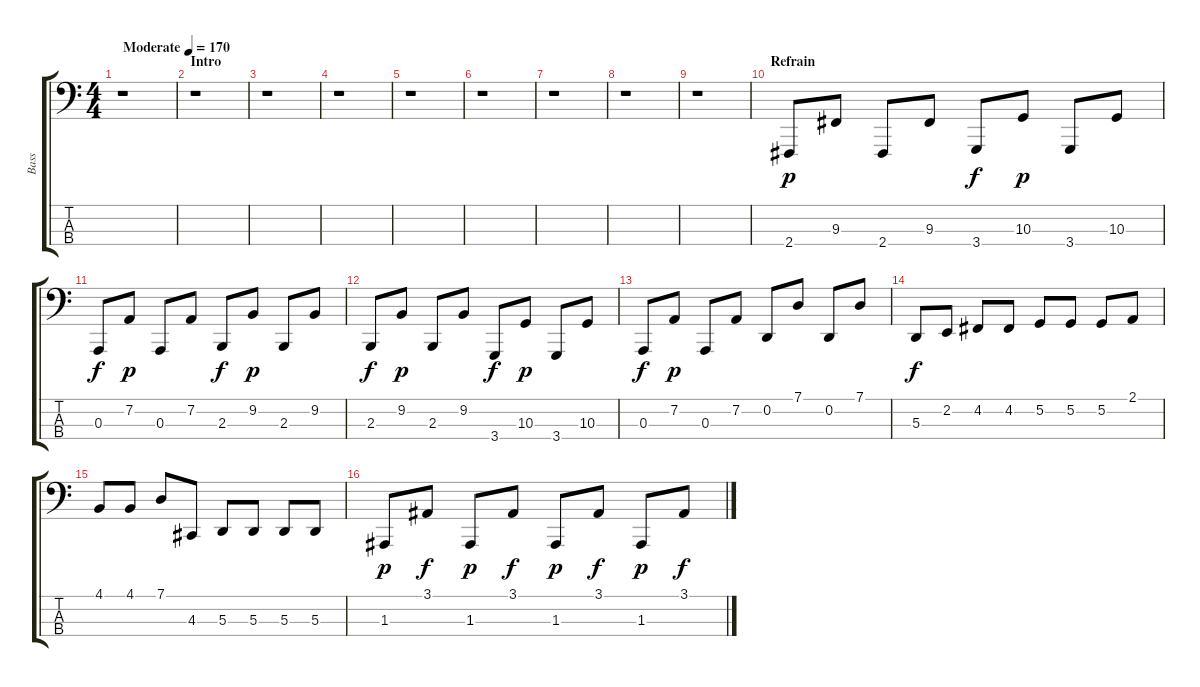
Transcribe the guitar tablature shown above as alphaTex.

\track ("Bass" "Bass") {instrument acousticgrandpiano}
\staff {score tabs}
\tuning (G2 D2 A1 E1) {hide}
\ts (4 4)
\tempo (170 "Moderate")
\clef f4
\ks c
r.1{dy p instrument acousticgrandpiano} |
\section ("" "Intro")
r.1 |
r.1 |
r.1 |
r.1 |
r.1 |
r.1 |
r.1 |
r.1 |
\section ("" "Refrain")
2.4.8 9.3.8 2.4.8 9.3.8 3.4.8{dy f} 10.3.8{dy p} 3.4.8 10.3.8 |
0.3.8{dy f} 7.2.8{dy p} 0.3.8 7.2.8 2.3.8{dy f} 9.2.8{dy p} 2.3.8 9.2.8 |
2.3.8{dy f} 9.2.8{dy p} 2.3.8 9.2.8 3.4.8{dy f} 10.3.8{dy p} 3.4.8 10.3.8 |
0.3.8{dy f} 7.2.8{dy p} 0.3.8 7.2.8 0.2.8 7.1.8 0.2.8 7.1.8 |
5.3.8{dy f} 2.2.8 4.2.8 4.2.8 5.2.8 5.2.8 5.2.8 2.1.8 |
4.1.8 4.1.8 7.1.8 4.3.8 5.3.8 5.3.8 5.3.8 5.3.8 |
1.3.8{dy p} 3.1.8{dy f} 1.3.8{dy p} 3.1.8{dy f} 1.3.8{dy p} 3.1.8{dy f} 1.3.8{dy p} 3.1.8{dy f}
